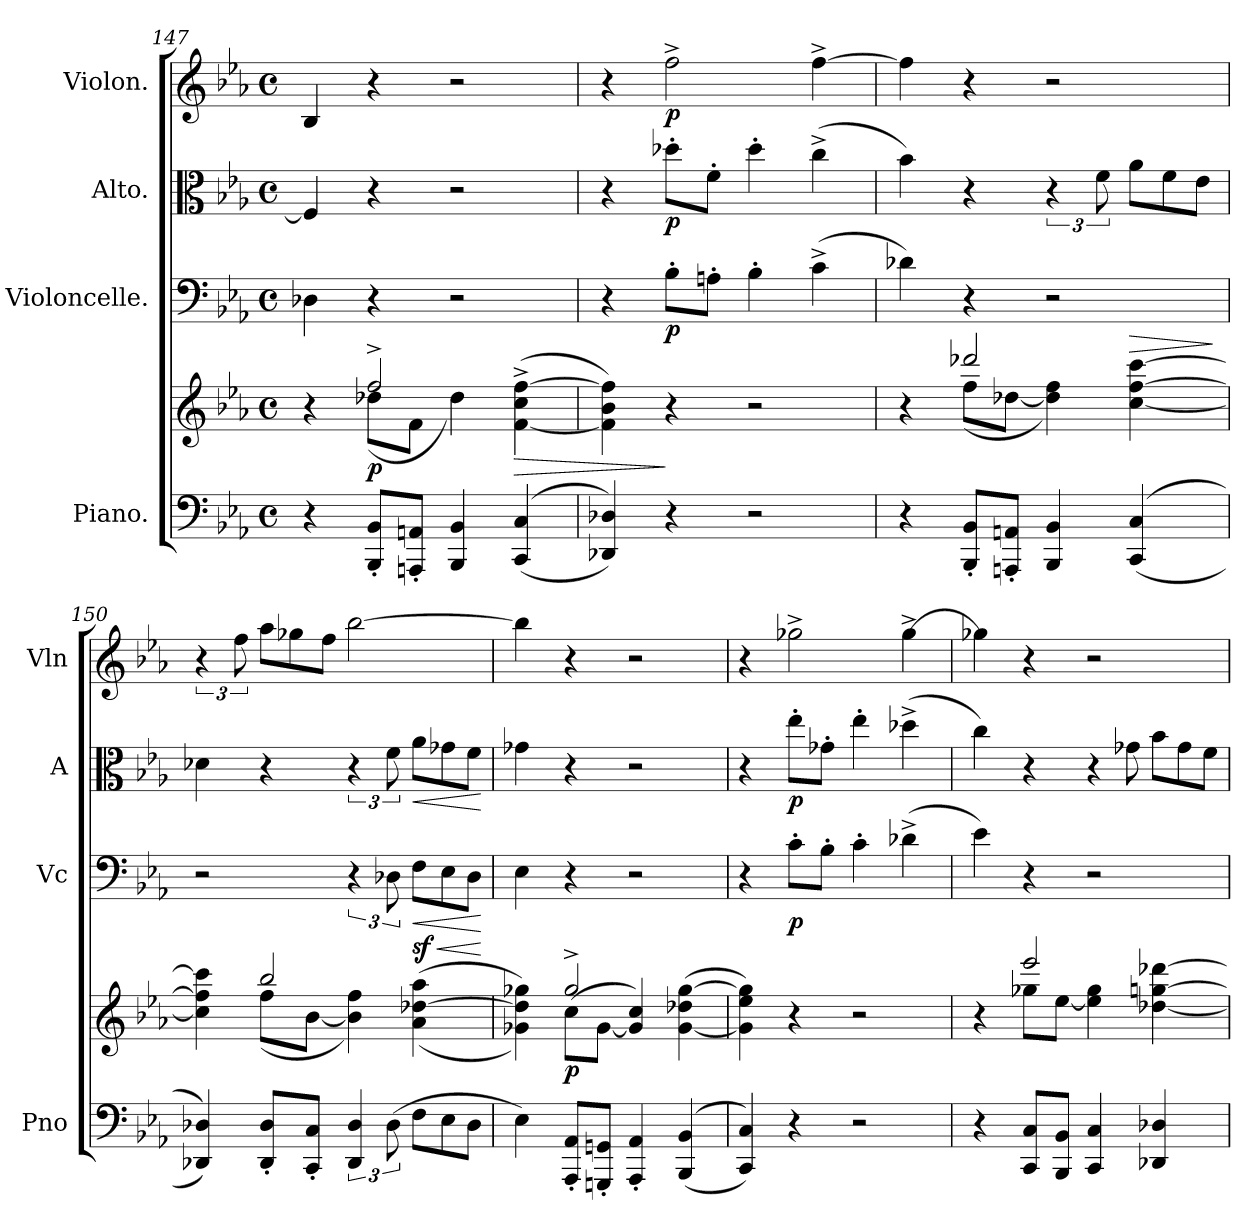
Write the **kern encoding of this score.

**kern	**kern	**dynam	**kern	**dynam	**kern	**dynam	**kern	**dynam
*part4	*part4	*part4	*part3	*part3	*part2	*part2	*part1	*part1
*staff5	*staff4	*staff4/5	*staff3	*staff3	*staff2	*staff2	*staff1	*staff1
*I"Piano.	*	*	*I"Violoncelle.	*	*I"Alto.	*	*I"Violon.	*
*I'Pno	*	*	*I'Vc	*	*I'A	*	*I'Vln	*
*clefF4	*clefG2	*	*clefF4	*	*clefC3	*	*clefG2	*
*k[b-e-a-]	*k[b-e-a-]	*	*k[b-e-a-]	*	*k[b-e-a-]	*	*k[b-e-a-]	*
*c:	*c:	*	*c:	*	*c:	*	*c:	*
*M4/4	*M4/4	*	*M4/4	*	*M4/4	*	*M4/4	*
*met(c)	*met(c)	*	*met(c)	*	*met(c)	*	*met(c)	*
=147	=147	=147	=147	=147	=147	=147	=147	=147
*	*^	*	*	*	*	*	*	*
4r	4r	4ryy	.	4D-X\	.	4F/]	.	4B-/	.
8BBB-'/ 8BB-'/L	2ff^/	(8dd-X\L	p	4r	.	4r	.	4r	.
8AAAn'/ 8AAn'/J	.	8f\J	.	.	.	.	.	.	.
4BBB-/ 4BB-/	.	4dd-\)	.	2r	.	2r	.	2r	.
!	!	!	!LO:HP:b	!	!	!	!	!	!
(<(>4CC/ 4C/	(<[4f^\ 4cc^\ [4ff^\	4ryy	>	.	.	.	.	.	.
*	*v	*v	*	*	*	*	*	*	*
=148	=148	=148	=148	=148	=148	=148	=148	=148
4DD-X/ 4D-X/))	4f]\ 4b-\ 4ff]\)	.	4r	.	4r	.	4r	.
4r	4r	]	8B-'\L	p	8dd-X'\L	p	2ff^\	p
.	.	.	8An'\J	.	8f'\J	.	.	.
2r	2r	.	4B-'\	.	4dd-'\	.	.	.
.	.	.	(4c^\	.	(4cc^\	.	[4ff^\	.
=149	=149	=149	=149	=149	=149	=149	=149	=149
*	*^	*	*	*	*	*	*	*
4r	4r	4ryy	.	4d-X\)	.	4b-\)	.	4ff\]	.
8BBB-'/ 8BB-'/L	2ddd-X/	(8ff\L	.	4r	.	4r	.	4r	.
8AAAn'/ 8AAn'/J	.	[8dd-X\J	.	.	.	.	.	.	.
4BBB-/ 4BB-/	.	4dd-]\ 4ff\)	.	2r	.	6r	.	2r	.
.	.	.	.	.	.	12f\	.	.	.
!	!	!	!LO:HP:a	!	!	!	!	!	!
*	*	*	*	*	*	*Xtuplet	*	*	*
(<(>4CC/ 4C/	[4cc\ [4ff\ [4ccc\	4ryy	>	.	.	12a-\L	.	.	.
.	.	.	.	.	.	12f\	.	.	.
.	.	.	.	.	.	12e-\J	.	.	.
*	*v	*v	*	*	*	*	*	*	*
.	.	]	.	.	.	.	.	.
=150	=150	=150	=150	=150	=150	=150	=150	=150
*	*^	*	*	*	*	*	*	*
4DD-X/ 4D-X/))	4cc]\ 4ff]\ 4ccc]\	4ryy	.	2r	.	4d-X\	.	6r	.
.	.	.	.	.	.	.	.	12ff\	.
*	*	*	*	*	*	*	*	*Xtuplet	*
8DD-'/ 8D-'/L	2bb-/	(8ff\L	.	.	.	4r	.	12aa-\L	.
.	.	.	.	.	.	.	.	12gg-X\	.
8CC'/ 8C'/J	.	[8b-\J	.	.	.	.	.	.	.
.	.	.	.	.	.	.	.	12ff\J	.
*	*	*	*	*	*	*tuplet	*	*	*
6DD-/ 6D-/	.	4b-]\ 4ff\)	.	6r	.	6r	.	[2bb-\	.
(12D-\	.	.	.	12D-X\	.	12f\	.	.	.
*Xtuplet	*	*	*	*	*	*	*	*	*
!	!	!	!LO:HP:b	!	!	!	!	!	!
!	!	!	!LO:HP:n=1:a	!	!	!	!	!	!
*	*	*	*	*Xtuplet	*	*	*	*	*
!	!	!	!	!	!LO:HP:b	!	!	!	!
*	*	*	*	*	*	*Xtuplet	*	*	*
!	!	!	!LO:DY:n=1:a	!	!	!	!LO:HP:b	!	!
12F\L	(<(>4a-\ [4dd-X\ 4aa-\	4ryy	< > sf	12F\L	<	12a-\L	<	.	.
12E-\	.	.	.	12E-\	.	12g-X\	.	.	.
12D-\J	.	.	.	12D-\J	.	12f\J	.	.	.
*	*v	*v	*	*	*	*	*	*	*
.	.	[ ]	.	[	.	[	.	.
=151	=151	=151	=151	=151	=151	=151	=151	=151
*	*^	*	*	*	*	*	*	*
4E-\)	4g-X\ 4dd-]\ 4gg-X\))	4ryy	.	4E-\	.	4g-X\	.	4bb-\]	.
8AAA-'/ 8AA-'/L	2gg-^/	(<8cc\L	p	4r	.	4r	.	4r	.
8GGGn'/ 8GGn'/J	.	[8g-\J	.	.	.	.	.	.	.
4AAA-'/ 4AA-'/	.	4g-]/ 4cc/)	.	2r	.	2r	.	2r	.
(<(>4BBB-/ 4BB-/	(<[4g-\ 4dd-X\ [4gg-\	4ryy	.	.	.	.	.	.	.
*	*v	*v	*	*	*	*	*	*	*
=152	=152	=152	=152	=152	=152	=152	=152	=152
4CC/ 4C/))	4g-]\ 4ee-\ 4gg-]\)	.	4r	.	4r	.	4r	.
4r	4r	.	8c'\L	p	8ee-'\L	p	2gg-X^\	.
.	.	.	8B-'\J	.	8g-X'\J	.	.	.
2r	2r	.	4c'\	.	4ee-'\	.	.	.
.	.	.	(4d-X^\	.	(4dd-X^\	.	[4gg-^\	.
=153	=153	=153	=153	=153	=153	=153	=153	=153
*	*^	*	*	*	*	*	*	*
4r	4r	4ryy	.	4e-\)	.	4cc\)	.	4gg-X\]	.
8CC/ 8C/L	2eee-/	8gg-X\L	.	4r	.	4r	.	4r	.
8BBB-/ 8BB-/J	.	[8ee-\J	.	.	.	.	.	.	.
4CC/ 4C/	.	4ee-]\ 4gg-\	.	2r	.	6r	.	2r	.
.	.	.	.	.	.	12g-X\	.	.	.
4DD-X/ 4D-X/	[4dd-X\ [4ggn\ [4ddd-X\	4ryy	.	.	.	12b-\L	.	.	.
.	.	.	.	.	.	12g-\	.	.	.
.	.	.	.	.	.	12f\J	.	.	.
*	*v	*v	*	*	*	*	*	*	*
=	=	=	=	=	=	=	=	=
*-	*-	*-	*-	*-	*-	*-	*-	*-
